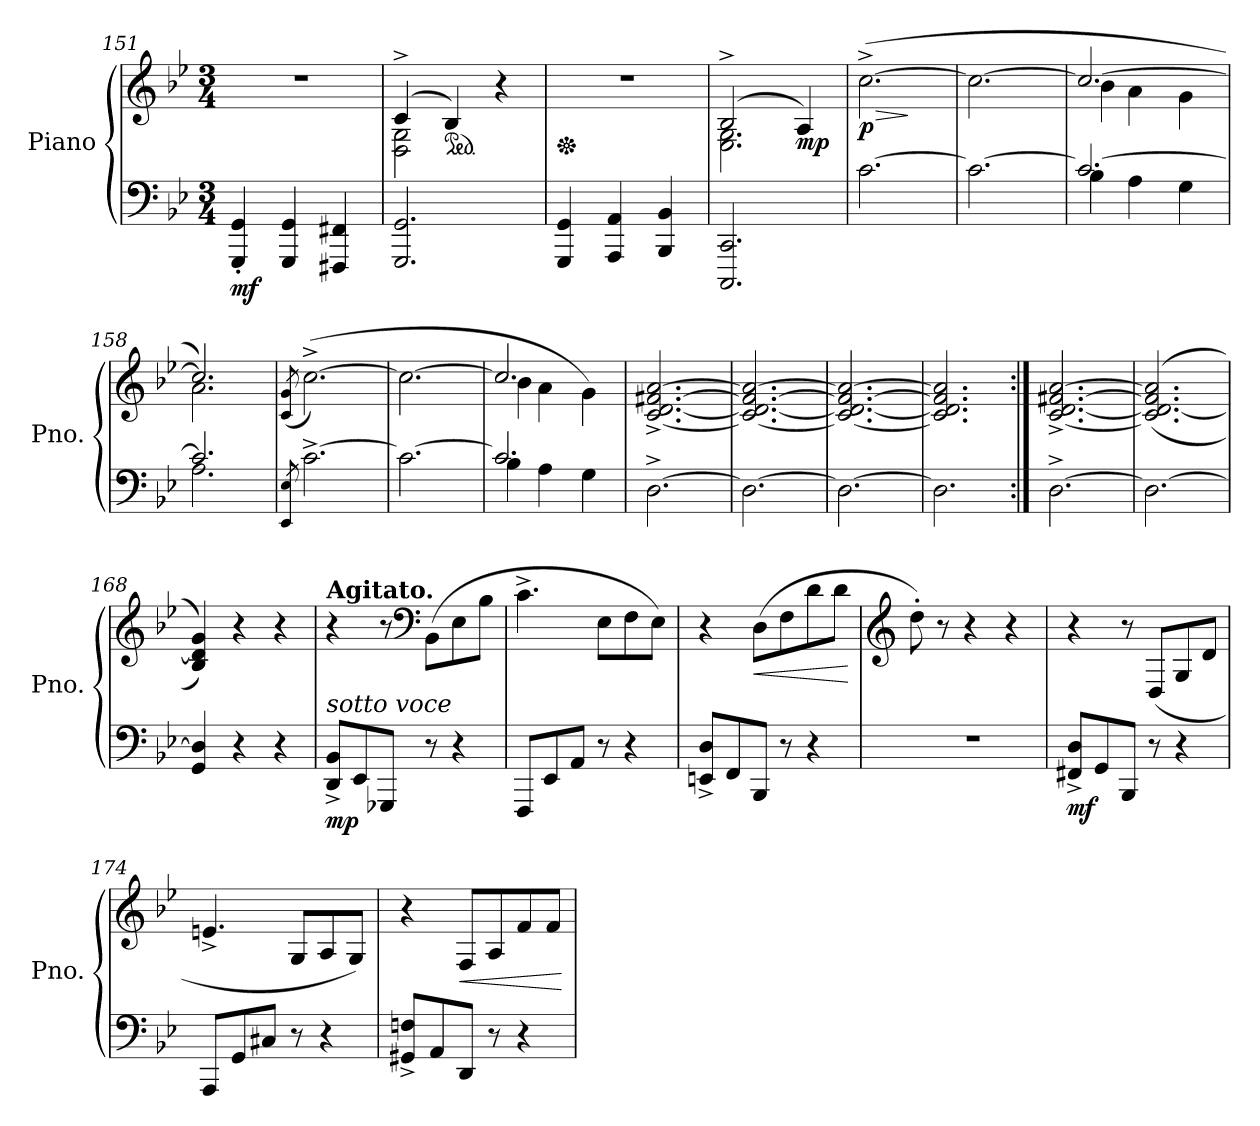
**kern	**kern	**dynam
*part1	*part1	*part1
*staff2	*staff1	*staff1/2
*I"Piano	*	*
*I'Pno.	*	*
*clefF4	*clefG2	*
*k[b-e-]	*k[b-e-]	*
*M3/4	*M3/4	*
=151	=151	=151
!	!	!LO:DY:b=2
4GGG/' 4GG/'	2.r	mf
4GGG/ 4GG/	.	.
4FFF#X/ 4FF#X/	.	.
=152	=152	=152
*	*^	*
2.GGG/ 2.GG/	(>4c^/	2D\ 2G\	.
*	*ped	*	*
.	4B-/)	.	.
.	4r	4ryy	.
*	*v	*v	*
=153	=153	=153
*	*Xped	*
4GGG/ 4GG/	2.r	.
4AAA/ 4AA/	.	.
4BBB-/ 4BB-/	.	.
=154	=154	=154
*	*^	*
2.CCC/ 2.CC/	(>2B-^/	2.E-\ 2.G\	.
!	!	!	!LO:DY:b
.	4A/)	.	mp
*	*v	*v	*
=155	=155	=155
!	!	!LO:HP:b
!	!	!LO:DY:n=1:b
[2.c\	(>[2.cc^\	> p
.	.	]
=156	=156	=156
2.c\_	2.cc\_	.
=157	=157	=157
*^	*^	*
2.c/_	4B-\	2.cc/_	4b-\	.
.	4A\	.	4a\	.
.	4G\	.	4g\	.
=158	=158	=158	=158	=158
2.c/]	2.A\	2.cc/])	2.a\	.
*v	*v	*	*	*
*	*v	*v	*
=159	=159	=159
8qEE-/ 8qE-/	(>8qc/ 8qg/	.
[2.c^\	(>[2.cc^\)	.
=160	=160	=160
2.c\_	2.cc\_	.
!!LO:LB:g=z
=161	=161	=161
*^	*^	*
2.c/]	4B-\	2.cc/]	4b-\	.
.	4A\	.	4a\	.
.	4G\	.	4g\)	.
*v	*v	*	*	*
*	*v	*v	*
=162	=162	=162
[2.D^\	[2.c/^ [2.d/^ [2.f#X/^ [2.a/^	.
=163	=163	=163
2.D\_	2.c/_ 2.d/_ 2.f#/_ 2.a/_	.
=164	=164	=164
2.D\_	2.c/_ 2.d/_ 2.f#/_ 2.a/_	.
=165	=165	=165
2.D\]	2.c/] 2.d/] 2.f#/] 2.a/]	.
=166:|!	=166:|!	=166:|!
[2.D^\	[2.c/^ [2.d/^ [2.f#X/^ [2.a/^	.
=167	=167	=167
2.D\_	(<(>2.c/] 2.d/_ 2.f#/] 2.a/]	.
=168	=168	=168
4GG/ 4D/]	4B-/ 4d/] 4g/))	.
4r	4r	.
4r	4r	.
!!LO:LB:g=z
=169	=169	=169
!	!LO:TX:a:B:t=Agitato.	!
!LO:TX:a:i:t=sotto voce	!	!
!	!	!LO:DY:b=2
8DD/^ 8BB-/^L	4r	mp
8EE-/	.	.
8GGG-X/J	8r	.
*	*clefF4	*
8r	(>8BB-\L	.
4r	8E-\	.
.	8B-\J	.
=170	=170	=170
8FFF/L	4.c^\	.
8EE-/	.	.
8AA/J	.	.
8r	8E-\L	.
4r	8F\	.
.	8E-\J)	.
=171	=171	=171
8EEn/^ 8D/^L	4r	.
8FF/	.	.
!	!	!LO:HP:b
8BBB-/J	(>8D\L	<
8r	8F\	.
4r	8d\	.
.	8d\J	.
.	.	[
=172	=172	=172
*	*clefG2	*
2.r	8dd'\)	.
.	8r	.
.	4r	.
.	4r	.
=173	=173	=173
!	!	!LO:DY:b=2
8FF#X/^ 8D/^L	4r	mf
8GG/	.	.
8BBB-/J	8r	.
8r	(>8D/L	.
4r	8G/	.
.	8d/J	.
=174	=174	=174
8AAA/L	4.en^/	.
8GG/	.	.
8C#X/J	.	.
8r	8G/L	.
4r	8A/	.
.	8G/J)	.
!!LO:PB:g=z
=175	=175	=175
8GG#X/^ 8Fn/^L	4r	.
8AA/	.	.
!	!	!LO:HP:b
8DD/J	8F/L	<
8r	8A/	.
4r	8f/	.
.	8f/J	.
.	.	[
=	=	=
*-	*-	*-
